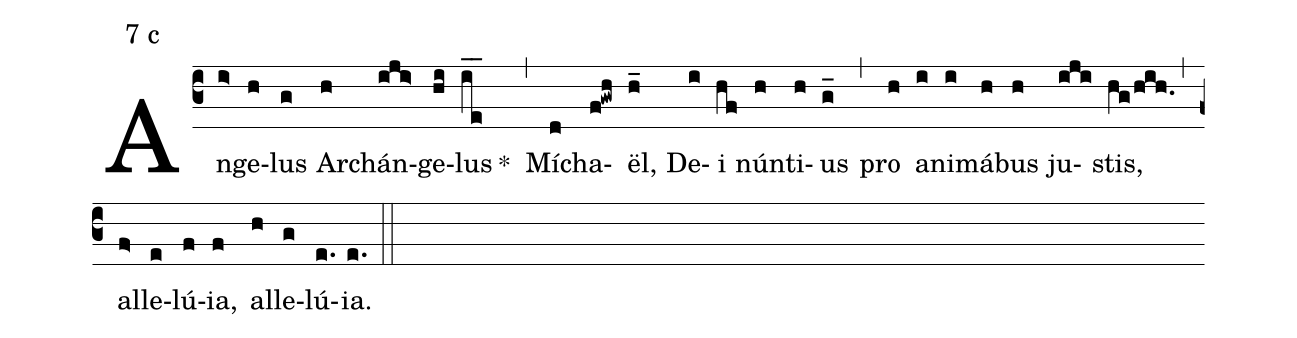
mode:7 c;
%%
(c3) An(i>)ge(h)lus(g) Ar(h)chán(iji>)ge(hi)lus(ie__) *()(,)  Mí(d)cha(f!gwh)ël,(h_) De(i)i(hf) nún(h)ti(h)us(g_) (,)  pro(h) a(i)ni(i)má(h)bus(h) ju(iji)stis,(hg/hih.) (,) al(f>)le(e)lú(f){ia},(f) al(h)le(g)lú(e.){ia}.(e.) (::)
